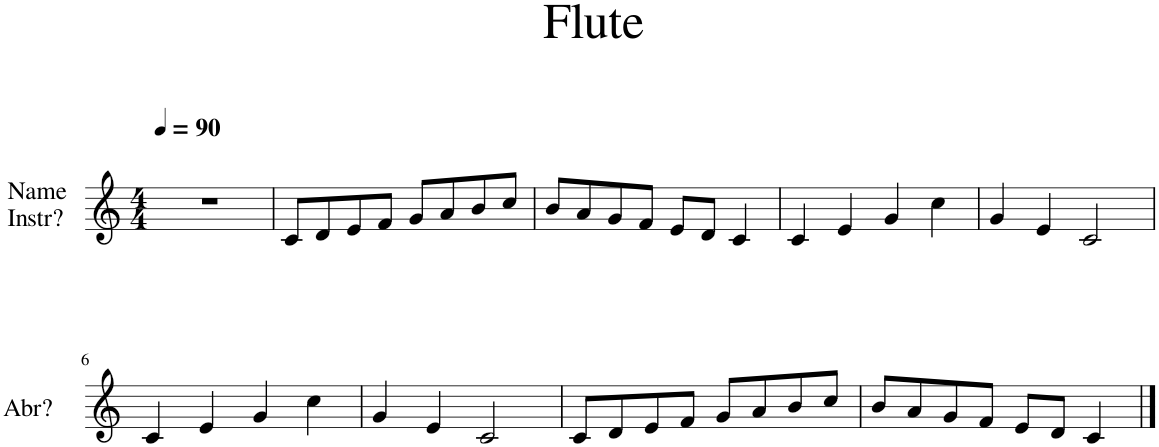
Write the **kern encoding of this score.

**kern
*part1
*staff1
*I"Flauta Transversal
*I'Fl.
*clefG2
*k[]
*M4/4
=1
1r
=2
*MM90
8c/L
8d/
8e/
8f/J
8g/L
8a/
8b/
8cc/J
=3
8b/L
8a/
8g/
8f/J
8e/L
8d/J
4c/
=4
4c/
4e/
4g/
4cc\
=5
4g/
4e/
2c/
!!LO:LB:g=z
=6
4c/
4e/
4g/
4cc\
=7
4g/
4e/
2c/
=8
8c/L
8d/
8e/
8f/J
8g/L
8a/
8b/
8cc/J
=9
8b/L
8a/
8g/
8f/J
8e/L
8d/J
4c/
==
*-
